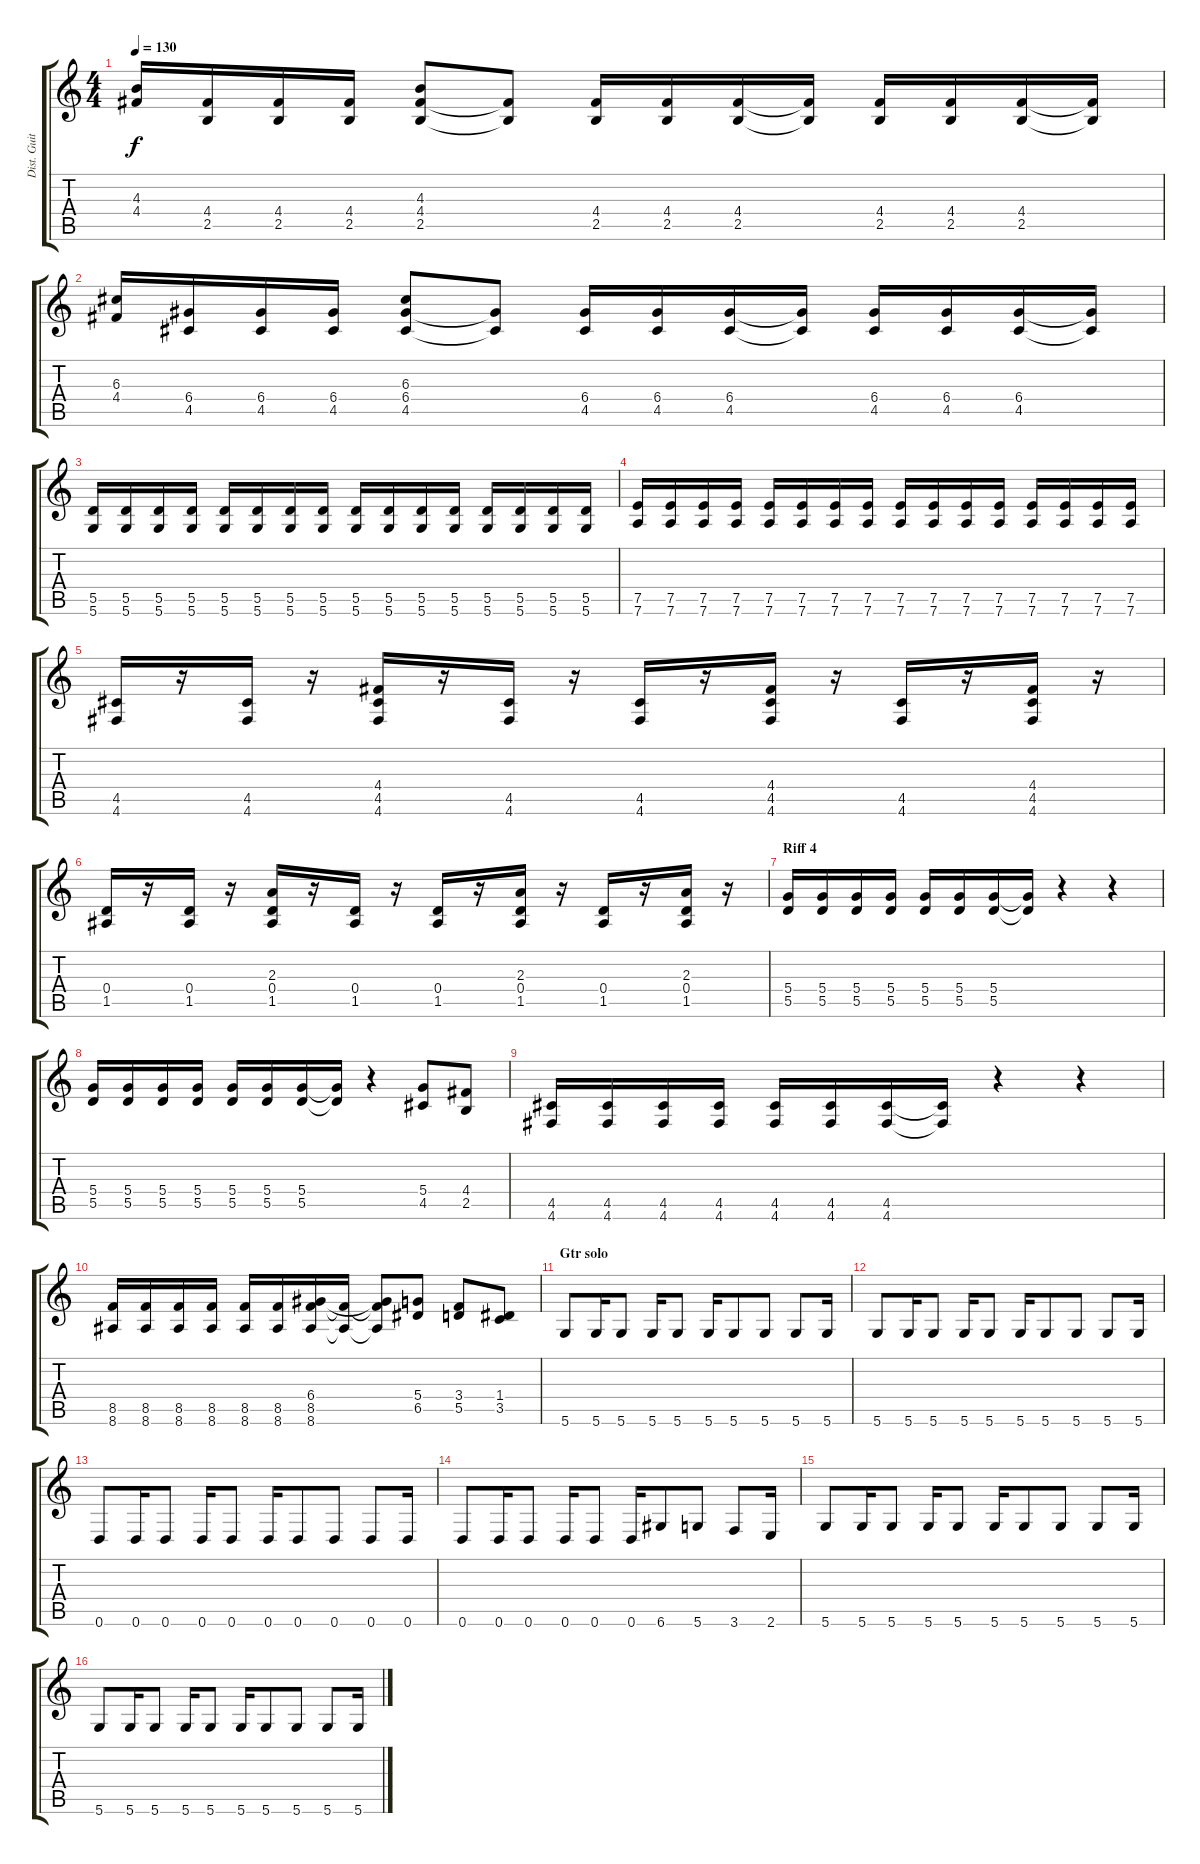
\track ("Dist. Guitar" "Dist. Guit") {instrument distortionguitar}
\staff {score tabs}
\tuning (E4 B3 G3 D3 A2 D2) {hide}
\ts (4 4)
\tempo 130
\clef g2
\ks c
(4.3 4.4).16{dy f} (4.4 2.5).16 (4.4 2.5).16 (4.4 2.5).16 (4.3 4.4 2.5).8 (4.4{t} 2.5{t}).8 (4.4 2.5).16 (4.4 2.5).16 (4.4 2.5).16 (4.4{t} 2.5{t}).16 (4.4 2.5).16 (4.4 2.5).16 (4.4 2.5).16 (4.4{t} 2.5{t}).16 |
(6.3 4.4).16 (6.4 4.5).16 (6.4 4.5).16 (6.4 4.5).16 (6.3 6.4 4.5).8 (6.4{t} 4.5{t}).8 (6.4 4.5).16 (6.4 4.5).16 (6.4 4.5).16 (6.4{t} 4.5{t}).16 (6.4 4.5).16 (6.4 4.5).16 (6.4 4.5).16 (6.4{t} 4.5{t}).16 |
(5.5 5.6).16 (5.5 5.6).16 (5.5 5.6).16 (5.5 5.6).16 (5.5 5.6).16 (5.5 5.6).16 (5.5 5.6).16 (5.5 5.6).16 (5.5 5.6).16 (5.5 5.6).16 (5.5 5.6).16 (5.5 5.6).16 (5.5 5.6).16 (5.5 5.6).16 (5.5 5.6).16 (5.5 5.6).16 |
(7.5 7.6).16 (7.5 7.6).16 (7.5 7.6).16 (7.5 7.6).16 (7.5 7.6).16 (7.5 7.6).16 (7.5 7.6).16 (7.5 7.6).16 (7.5 7.6).16 (7.5 7.6).16 (7.5 7.6).16 (7.5 7.6).16 (7.5 7.6).16 (7.5 7.6).16 (7.5 7.6).16 (7.5 7.6).16 |
(4.5 4.6).16 r.16 (4.5 4.6).16 r.16 (4.4 4.5 4.6).16 r.16 (4.5 4.6).16 r.16 (4.5 4.6).16 r.16 (4.4 4.5 4.6).16 r.16 (4.5 4.6).16 r.16 (4.4 4.5 4.6).16 r.16 |
(0.4 1.5).16 r.16 (0.4 1.5).16 r.16 (2.3 0.4 1.5).16 r.16 (0.4 1.5).16 r.16 (0.4 1.5).16 r.16 (2.3 0.4 1.5).16 r.16 (0.4 1.5).16 r.16 (2.3 0.4 1.5).16 r.16 |
\section ("" "Riff 4")
(5.4 5.5).16 (5.4 5.5).16 (5.4 5.5).16 (5.4 5.5).16 (5.4 5.5).16 (5.4 5.5).16 (5.4 5.5).16 (5.4{t} 5.5{t}).16 r.4 r.4 |
(5.4 5.5).16 (5.4 5.5).16 (5.4 5.5).16 (5.4 5.5).16 (5.4 5.5).16 (5.4 5.5).16 (5.4 5.5).16 (5.4{t} 5.5{t}).16 r.4 (5.4 4.5).8 (4.4 2.5).8 |
(4.5 4.6).16 (4.5 4.6).16 (4.5 4.6).16 (4.5 4.6).16 (4.5 4.6).16 (4.5 4.6).16 (4.5 4.6).16 (4.5{t} 4.6{t}).16 r.4 r.4 |
(8.5 8.6).16 (8.5 8.6).16 (8.5 8.6).16 (8.5 8.6).16 (8.5 8.6).16 (8.5 8.6).16 (6.4 8.5 8.6).16 (8.5{t} 8.6{t}).16 (6.4{t} 8.5{t} 8.6{t}).8 (5.4 6.5).8 (3.4 5.5).8 (1.4 3.5).8 |
\section ("" "Gtr solo")
5.6.8 5.6.16 5.6.8 5.6.16 5.6.8 5.6.16 5.6.8 5.6.8 5.6.8 5.6.16 |
5.6.8 5.6.16 5.6.8 5.6.16 5.6.8 5.6.16 5.6.8 5.6.8 5.6.8 5.6.16 |
0.6.8 0.6.16 0.6.8 0.6.16 0.6.8 0.6.16 0.6.8 0.6.8 0.6.8 0.6.16 |
0.6.8 0.6.16 0.6.8 0.6.16 0.6.8 0.6.16 6.6.8 5.6.8 3.6.8 2.6.16 |
5.6.8 5.6.16 5.6.8 5.6.16 5.6.8 5.6.16 5.6.8 5.6.8 5.6.8 5.6.16 |
5.6.8 5.6.16 5.6.8 5.6.16 5.6.8 5.6.16 5.6.8 5.6.8 5.6.8 5.6.16
